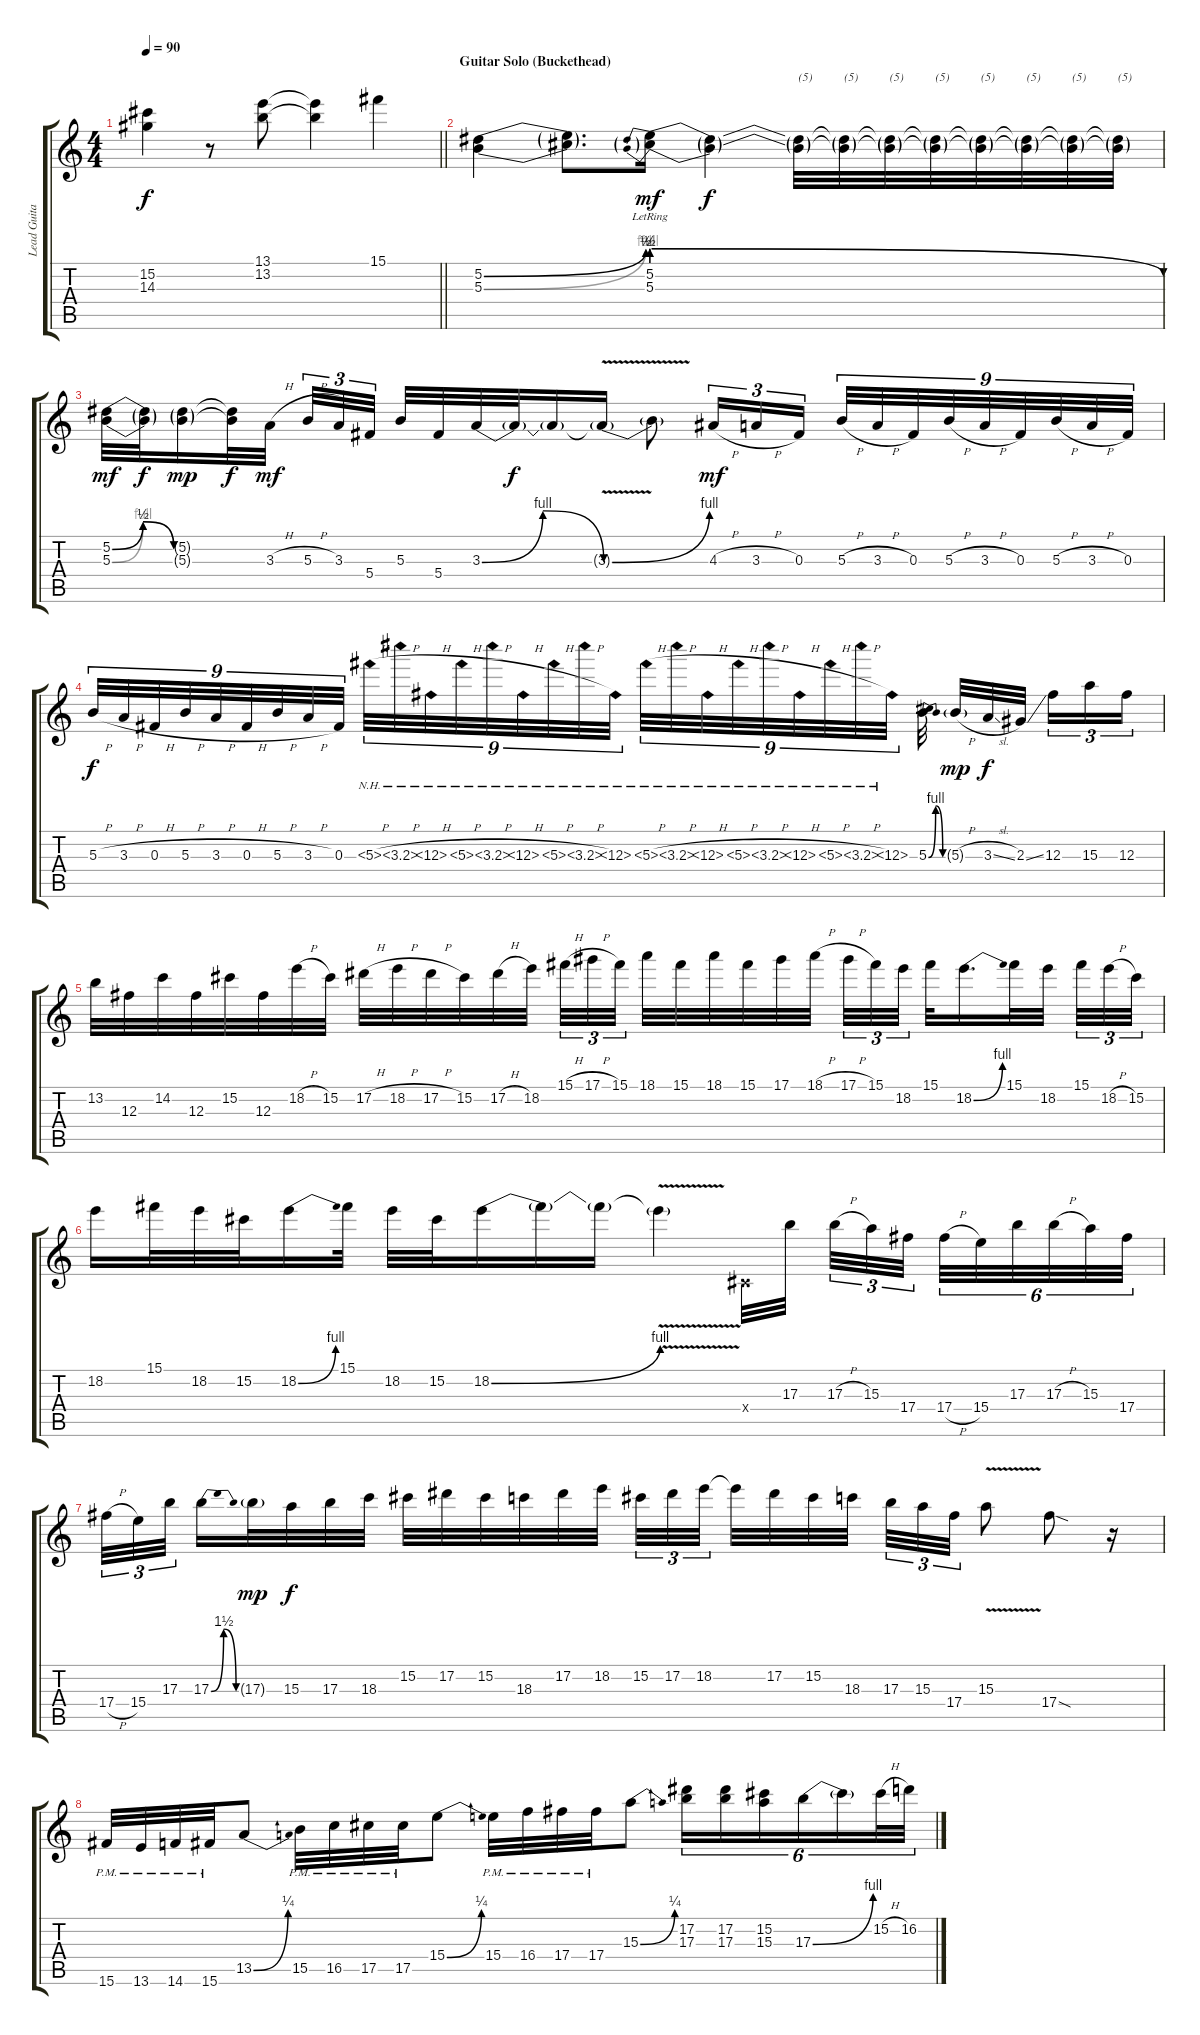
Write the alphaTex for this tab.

\track ("Lead Guitar" "Lead Guita") {instrument distortionguitar}
\staff {score tabs}
\tuning (Eb4 Bb3 Gb3 Db3 Ab2 Eb2) {hide}
\ts (4 4)
\tempo 90
\clef g2
\barLineRight lightlight
\ks c
(15.2{t} 14.3{t}).4{dy f} r.8 (13.1 13.2).8 (13.1{t} 13.2{t}).4 15.1.4 |
\section ("" "Guitar Solo (Buckethead)")
(5.2{be (bend 0 0 60 2)} 5.3{be (bend 0 0 60 4)}).4 (5.2{t} 5.3{t}).8{d} (5.2{be (prebendrelease 0 2 60 0) lr} 5.3{be (prebendrelease 0 4 60 0) lr}).16{dy mf} (5.2{t} 5.3{t}).4{dy f} (5.2{t} 5.3{t}).32{txt "(5)"} (5.2{t} 5.3{t}).32{txt "(5)"} (5.2{t} 5.3{t}).32{txt "(5)"} (5.2{t} 5.3{t}).32{txt "(5)"} (5.2{t} 5.3{t}).32{txt "(5)"} (5.2{t} 5.3{t}).32{txt "(5)"} (5.2{t} 5.3{t}).32{txt "(5)"} (5.2{t} 5.3{t}).32{txt "(5)"} |
(5.2{be (bendrelease 0 0 30 2 30 2 60 0)} 5.3{be (bendrelease 0 0 30 4 30 4 60 0)}).32{dy mf} (5.2{t} 5.3{t}).32{dy f} (5.2{g} 5.3{g}).16{dy mp} (5.2{t} 5.3{t}).32{dy f} 3.3{h}.32{dy mf} 5.3{h}.32{tu (3 2)} 3.3.32{tu (3 2)} 5.4.32{tu (3 2)} 5.3.32 5.4.32 3.3{be (bendrelease 0 0 30 4 30 4 60 0)}.32 3.3{t}.32{dy f} 3.3{t}.16 3.3{be (bend 0 0 60 4) v t}.16 3.3{t}.8 4.3{h}.16{tu (3 2) dy mf} 3.3{h}.16{tu (3 2)} 0.3.16{tu (3 2)} 5.3{h}.32{tu (9 8)} 3.3{h}.32{tu (9 8)} 0.3.32{tu (9 8)} 5.3{h}.32{tu (9 8)} 3.3{h}.32{tu (9 8)} 0.3.32{tu (9 8)} 5.3{h}.32{tu (9 8)} 3.3{h}.32{tu (9 8)} 0.3.32{tu (9 8)} |
5.3{h}.32{tu (9 8) dy f} 3.3{h}.32{tu (9 8)} 0.3{h}.32{tu (9 8)} 5.3{h}.32{tu (9 8)} 3.3{h}.32{tu (9 8)} 0.3{h}.32{tu (9 8)} 5.3{h}.32{tu (9 8)} 3.3{h}.32{tu (9 8)} 0.3.32{tu (9 8)} 5.3{nh h}.32{tu (9 8)} 3.3{nh h}.32{tu (9 8)} 0.3{nh h}.32{tu (9 8)} 5.3{nh h}.32{tu (9 8)} 3.3{nh h}.32{tu (9 8)} 0.3{nh h}.32{tu (9 8)} 5.3{nh h}.32{tu (9 8)} 3.3{nh h}.32{tu (9 8)} 0.3{nh}.32{tu (9 8)} 5.3{nh h}.32{tu (9 8)} 3.3{nh h}.32{tu (9 8)} 0.3{nh h}.32{tu (9 8)} 5.3{nh h}.32{tu (9 8)} 3.3{nh h}.32{tu (9 8)} 0.3{nh h}.32{tu (9 8)} 5.3{nh h}.32{tu (9 8)} 3.3{nh h}.32{tu (9 8)} 0.3{nh}.32{tu (9 8)} 5.3{be (bendrelease 0 0 30 4 30 4 60 0)}.32 5.3{h g}.32{dy mp} 3.3{sl}.32{dy f} 2.3{ss}.32 12.3.16{tu (3 2)} 15.3.16{tu (3 2)} 12.3.16{tu (3 2)} |
13.2.32 12.3.32 14.2.32 12.3.32 15.2.32 12.3.32 18.2{h}.32 15.2.32 17.2{h}.32 18.2{h}.32 17.2{h}.32 15.2.32 17.2{h}.32 18.2.32 15.1{h}.32{tu (3 2)} 17.1{h}.32{tu (3 2)} 15.1.32{tu (3 2)} 18.1.32 15.1.32 18.1.32 15.1.32 17.1.32 18.1{h}.32 17.1{h}.32{tu (3 2)} 15.1.32{tu (3 2)} 18.2.32{tu (3 2)} 15.1.32 18.2{be (bend 0 0 60 4)}.16{d} 15.1.32 18.2.32 15.1.32{tu (3 2)} 18.2{h}.32{tu (3 2)} 15.2.32{tu (3 2)} |
18.2.16 15.1.32 18.2.32 15.2.32 18.2{be (bend 0 0 60 4)}.16 15.1.32 18.2.32 15.2.32 18.2{be (bend 0 0 60 4)}.16 18.2{t}.16 18.2{t}.16 18.2{v t}.4 0.4{x}.32 17.3.32 17.3{h}.32{tu (3 2)} 15.3.32{tu (3 2)} 17.4.32{tu (3 2)} 17.4{h}.32{tu (6 4)} 15.4.32{tu (6 4)} 17.3.32{tu (6 4)} 17.3{h}.32{tu (6 4)} 15.3.32{tu (6 4)} 17.4.32{tu (6 4)} |
17.4{h}.32{tu (3 2)} 15.4.32{tu (3 2)} 17.3.32{tu (3 2)} 17.3{be (bendrelease 0 0 30 6 30 6 60 0)}.16 17.3{g}.32{dy mp} 15.3.32{dy f} 17.3.32 18.3.32 15.2.32 17.2.32 15.2.32 18.3.32 17.2.32 18.2.32 15.2.32{tu (3 2)} 17.2.32{tu (3 2)} 18.2.32{tu (3 2)} 18.2{t}.32 17.2.32 15.2.32 18.3.32 17.3.32{tu (3 2)} 15.3.32{tu (3 2)} 17.4.32{tu (3 2)} 15.3{v}.8 17.4{sod}.8 r.16 |
15.6{pm}.32 13.6{pm}.32 14.6{pm}.32 15.6{pm}.32 13.5{be (bend 0 0 60 1)}.8 15.5{pm}.32 16.5{pm}.32 17.5{pm}.32 17.5{pm}.32 15.4{be (bend 0 0 60 1)}.8 15.4{pm}.32 16.4{pm}.32 17.4{pm}.32 17.4{pm}.32 15.3{be (bend 0 0 60 1)}.8 (17.2 17.3).16{tu (6 4)} (17.2 17.3).16{tu (6 4)} (15.2 15.3).16{tu (6 4)} 17.3{be (bend 0 0 60 4)}.16{tu (6 4)} 17.3{t}.16{tu (6 4)} 15.2{h}.32{tu (6 4)} 16.2.32{tu (6 4)}
